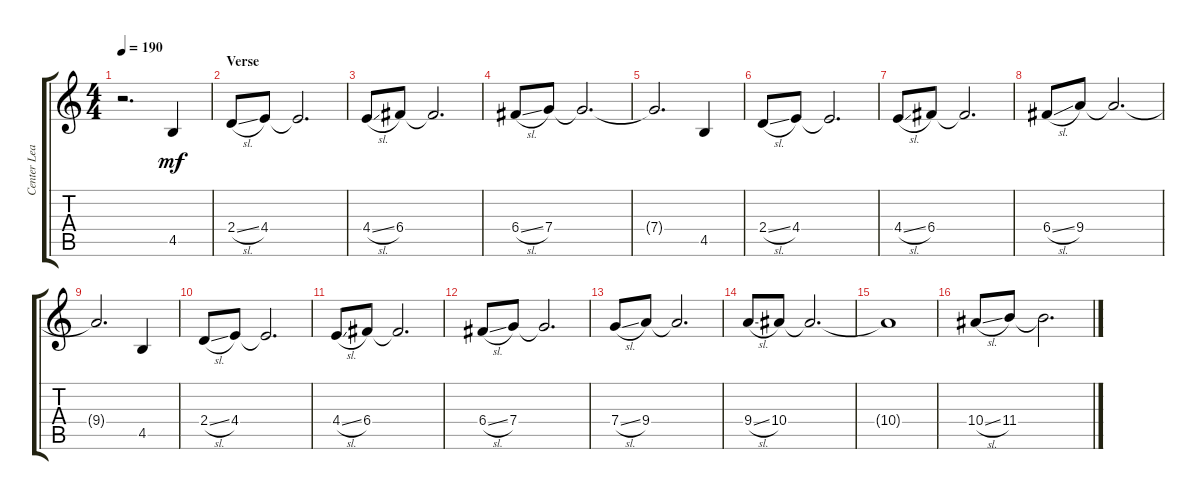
\track ("Center Lead" "Center Lea") {instrument distortionguitar}
\staff {score tabs}
\tuning (D4 A3 F3 C3 G2 C2) {hide}
\ts (4 4)
\tempo 190
\clef g2
\ks aminor
r.2{d dy mf} 4.5.4 |
\section ("" "Verse")
2.4{sl}.8 4.4.8 4.4{t}.2{d} |
4.4{sl}.8 6.4.8 6.4{t}.2{d} |
6.4{sl}.8 7.4.8 7.4{t}.2{d} |
7.4{t}.2{d} 4.5.4 |
2.4{sl}.8 4.4.8 4.4{t}.2{d} |
4.4{sl}.8 6.4.8 6.4{t}.2{d} |
6.4{sl}.8 9.4.8 9.4{t}.2{d} |
9.4{t}.2{d} 4.5.4 |
2.4{sl}.8 4.4.8 4.4{t}.2{d} |
4.4{sl}.8 6.4.8 6.4{t}.2{d} |
6.4{sl}.8 7.4.8 7.4{t}.2{d} |
7.4{sl}.8 9.4.8 9.4{t}.2{d} |
9.4{sl}.8 10.4.8 10.4{t}.2{d} |
10.4{t}.1 |
10.4{sl}.8 11.4.8 11.4{t}.2{d}
